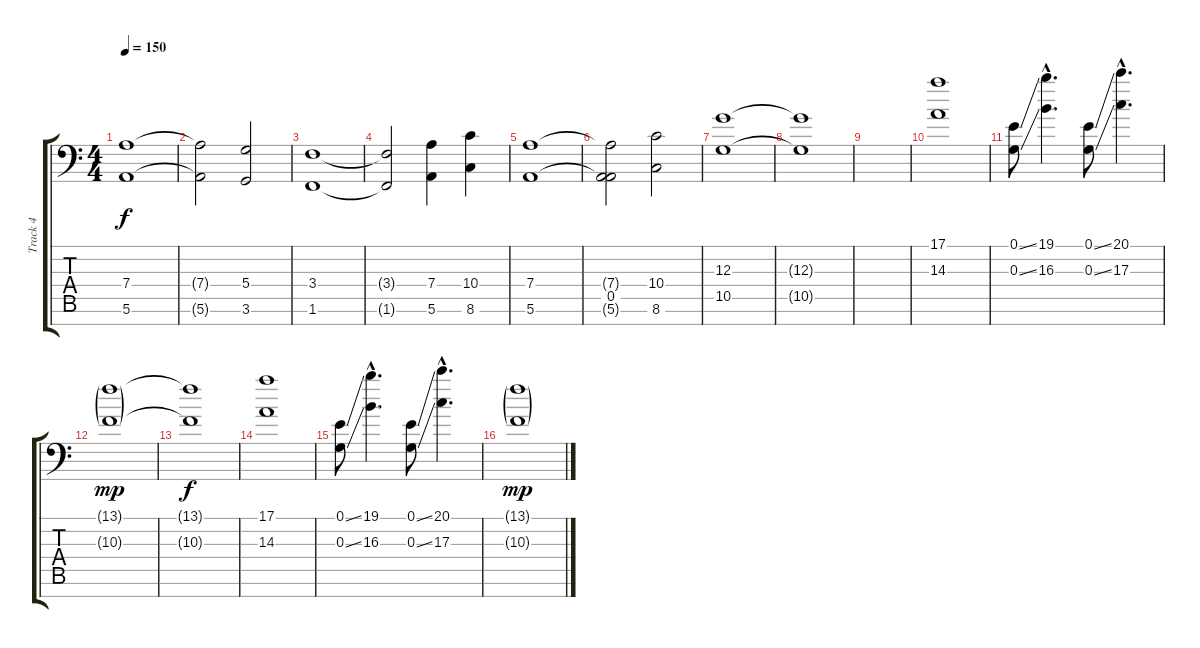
\track ("Track 4" "Track 4") {instrument lead2sawtooth}
\staff {score tabs}
\tuning (E4 B3 G3 D3 A2 E2 A1) {hide}
\ts (4 4)
\tempo 150
\clef f4
\ks c
(7.4 5.6).1{dy f} |
(7.4{t} 5.6{t}).2 (5.4 3.6).2 |
(3.4 1.6).1 |
(3.4{t} 1.6{t}).2 (7.4 5.6).4 (10.4 8.6).4 |
(7.4 5.6).1 |
(7.4{t} 0.5 5.6{t}).2 (10.4 8.6).2 |
(12.3 10.5).1 |
(12.3{t} 10.5{t}).1 |
|
(17.1 14.3).1{volume 12 instrument lead2sawtooth} |
(0.1{ss} 0.3{ss}).8 (19.1{hac} 16.3{hac}).4{d} (0.1{ss} 0.3{ss}).8 (20.1{hac} 17.3{hac}).4{d} |
(13.1{g} 10.3{g}).1{dy mp} |
(13.1{t} 10.3{t}).1{dy f} |
(17.1 14.3).1 |
(0.1{ss} 0.3{ss}).8 (19.1{hac} 16.3{hac}).4{d} (0.1{ss} 0.3{ss}).8 (20.1{hac} 17.3{hac}).4{d} |
(13.1{g} 10.3{g}).1{dy mp}
